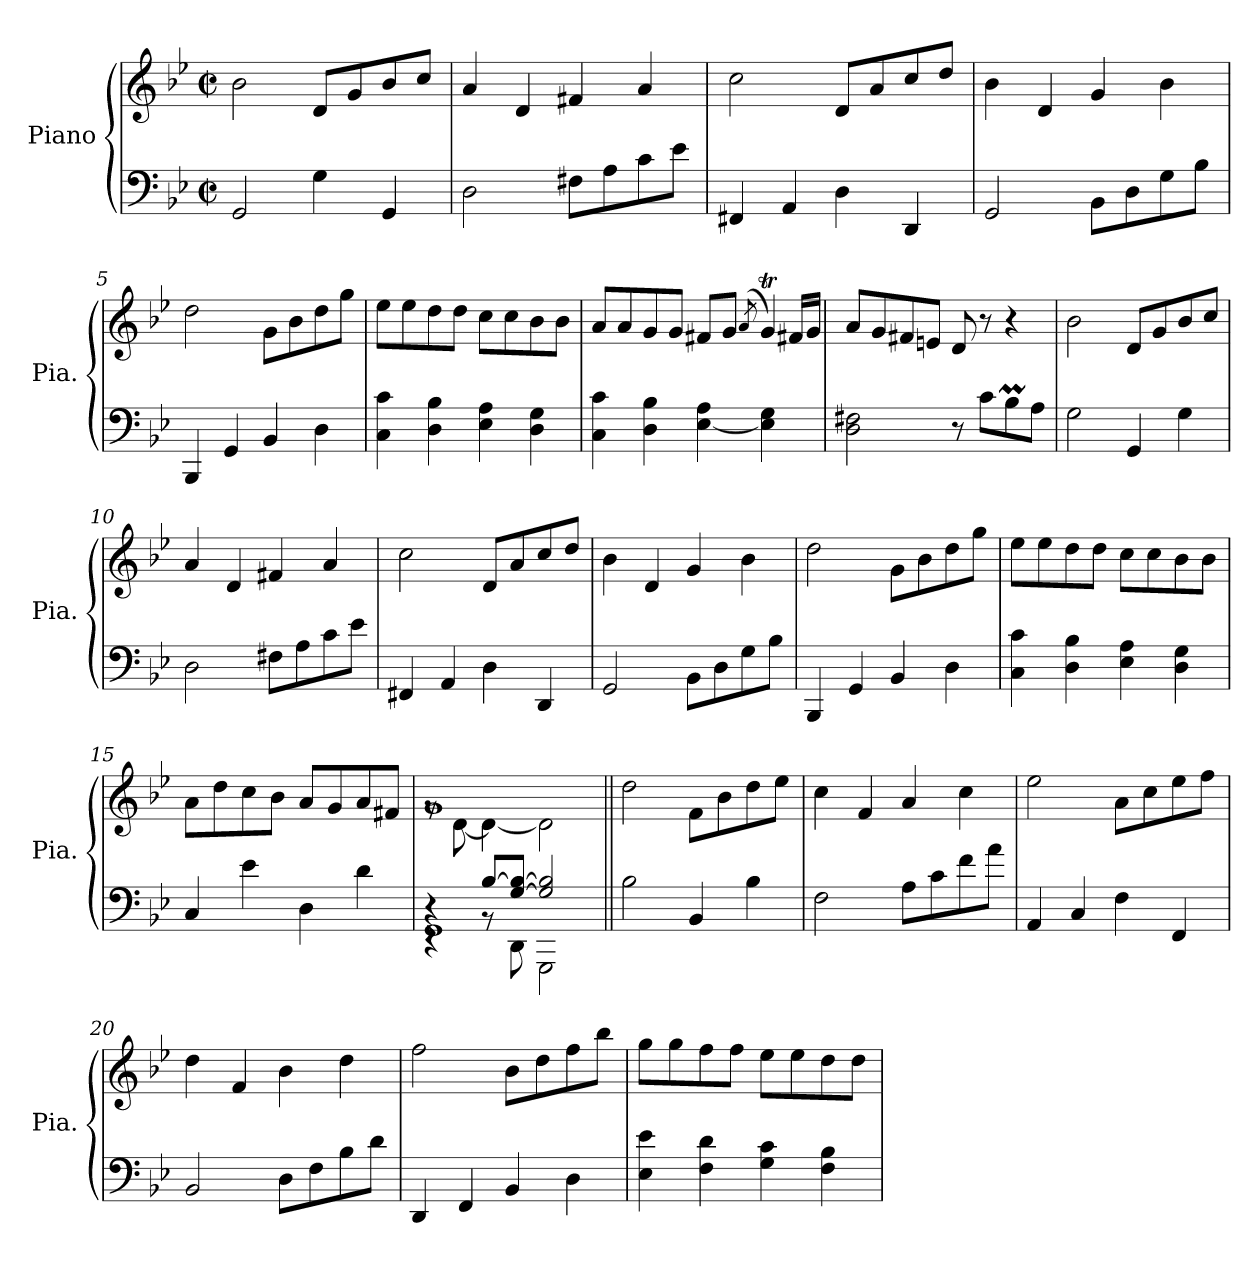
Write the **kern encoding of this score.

**kern	**kern
*part1	*part1
*staff2	*staff1
*I"Piano	*
*I'Pia.	*
*clefF4	*clefG2
*k[b-e-]	*k[b-e-]
*M2/2	*M2/2
*met(c|)	*met(c|)
*MM200	*MM200
=1	=1
2GG/	2b-\
4G\	8d/L
.	8g/
4GG/	8b-/
.	8cc/J
=2	=2
2D\	4a/
.	4d/
8F#X\L	4f#X/
8A\	.
8c\	4a/
8e-\J	.
=3	=3
4FF#X/	2cc\
4AA/	.
4D\	8d/L
.	8a/
4DD/	8cc/
.	8dd/J
=4	=4
2GG/	4b-\
.	4d/
8BB-\L	4g/
8D\	.
8G\	4b-\
8B-\J	.
=5	=5
4BBB-/	2dd\
4GG/	.
4BB-/	8g\L
.	8b-\
4D\	8dd\
.	8gg\J
!!LO:LB:g=z
=6	=6
4C\ 4c\	8ee-\L
.	8ee-\
4D\ 4B-\	8dd\
.	8dd\J
4E-\ 4A\	8cc\L
.	8cc\
4D\ 4G\	8b-\
.	8b-\J
=7	=7
*	*^
*	*	*^
4C\ 4c\	8a/L	2.ryy	2..ryy
.	8a/	.	.
4D\ 4B-\	8g/	.	.
.	8g/J	.	.
[4E-\ 4A\	8f#X/L	.	.
.	8g/J	.	.
.	(8qa/	.	.
4E-\] 4G\	4gT/)	8ryy	.
.	.	8ryy	16f#X/LL
.	.	.	16g/JJ
*	*v	*v	*v
=8	=8
2D\ 2F#X\	8a/L
.	8g/
.	8f#X/
.	8en/J
8r	8d/
8c\L	8r
8B-M\	4r
8A\J	.
=9	=9
2G\	2b-\
4GG/	8d/L
.	8g/
4G\	8b-/
.	8cc/J
=10	=10
2D\	4a/
.	4d/
8F#X\L	4f#X/
8A\	.
8c\	4a/
8e-\J	.
!!LO:LB:g=z
=11	=11
4FF#X/	2cc\
4AA/	.
4D\	8d/L
.	8a/
4DD/	8cc/
.	8dd/J
=12	=12
2GG/	4b-\
.	4d/
8BB-\L	4g/
8D\	.
8G\	4b-\
8B-\J	.
=13	=13
4BBB-/	2dd\
4GG/	.
4BB-/	8g\L
.	8b-\
4D\	8dd\
.	8gg\J
=14	=14
4C\ 4c\	8ee-\L
.	8ee-\
4D\ 4B-\	8dd\
.	8dd\J
4E-\ 4A\	8cc\L
.	8cc\
4D\ 4G\	8b-\
.	8b-\J
=15	=15
4C/	8a\L
.	8dd\
4e-\	8cc\
.	8b-\J
4D\	8a/L
.	8g/
4d\	8a/
.	8f#X/J
=16	=16
*^	*^
*	*^	*	*
1GG	4rEE	4r	1g	8rg
.	.	.	.	[8d\
.	8rBB	[8B-/L	.	4d\_
.	8DD\	[8G/ 8B-/_J	.	.
.	2GGG\	2G/] 2B-/]	.	2d\]
*v	*v	*v	*	*
*	*v	*v
!!LO:LB:g=z
=17||	=17||
2B-\	2dd\
4BB-/	8f\L
.	8b-\
4B-\	8dd\
.	8ee-\J
=18	=18
2F\	4cc\
.	4f/
8A\L	4a/
8c\	.
8f\	4cc\
8a\J	.
=19	=19
4AA/	2ee-\
4C/	.
4F\	8a\L
.	8cc\
4FF/	8ee-\
.	8ff\J
=20	=20
2BB-/	4dd\
.	4f/
8D\L	4b-\
8F\	.
8B-\	4dd\
8d\J	.
=21	=21
4DD/	2ff\
4FF/	.
4BB-/	8b-\L
.	8dd\
4D\	8ff\
.	8bb-\J
=22	=22
4E-\ 4e-\	8gg\L
.	8gg\
4F\ 4d\	8ff\
.	8ff\J
4G\ 4c\	8ee-\L
.	8ee-\
4F\ 4B-\	8dd\
.	8dd\J
=	=
*-	*-
